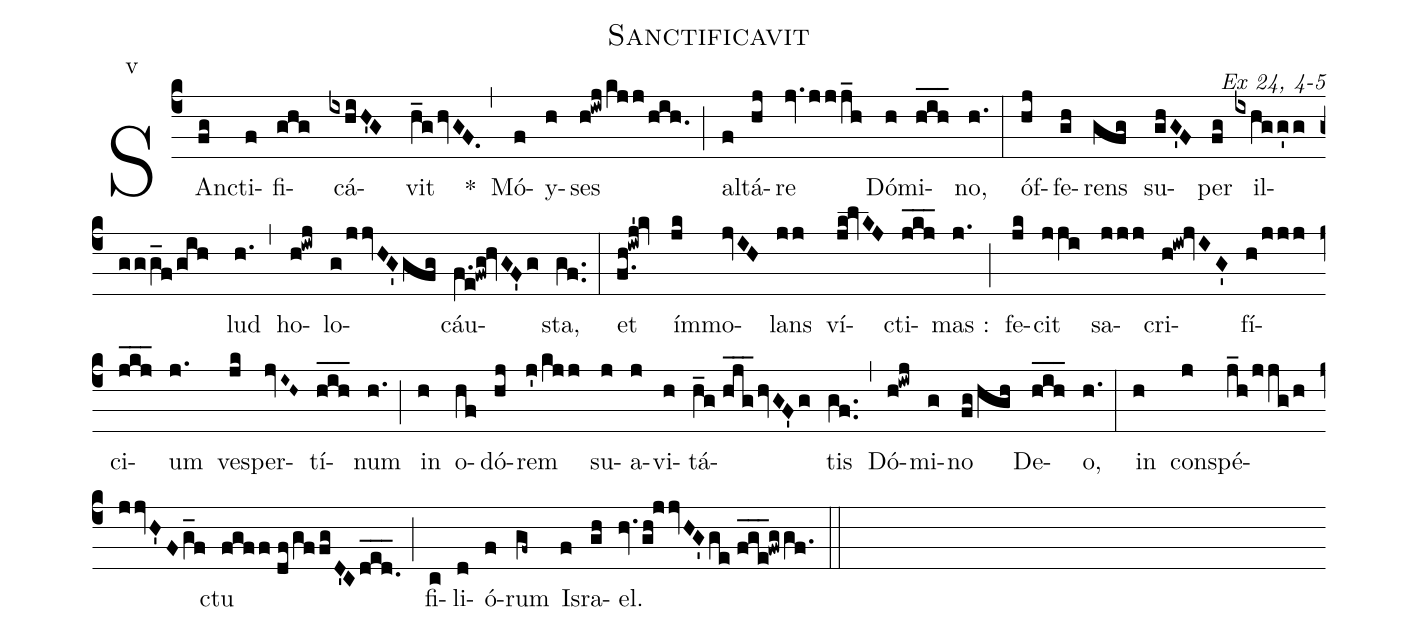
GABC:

name:Sanctificavit;
commentary: Ex 24, 4-5;
mode:v;
%%
(c4) SAn(fg)cti(f)fi(ghg//)cá(ixhiH'G//)vit(h_g/hvGF.) *(,) Mó(f)y(h)ses(h!iwj/kjj/hih.) (;) al(f)tá(hj)re(jv.jjj_h) Dó(h)mi(hih___)no,(h.) (:) óf(hj)fe(gh)rens(gfg) su(ghG'F)per(fg) il(ixhgg'g//ggg_f/gih//)lud(h.) (,) ho(h!iwj)lo(g/jjvHG'/gfg)cáu(f.e!fwg!hvGF'g)sta,(gf..) (:) et(f.h!iwj'!kv) ím(jk)mo(jvIH)lans(jj) ví(jk!lvKJ)cti(jkj___)mas~:(j.) (;) fe(jk)cit(jji) sa(jjj)cri(h!iw!jvIG')fí(h/jjj)ci(jkj___)um(j.) ves(jk)per(jvI~H~)tí(hih___)num(h.) (;) in(h) o(hf)dó(hj)rem(j'/kjj) su(j)a(j)vi(h)tá(h_g//hjg___/hvGF'g)tis(gf..) (,) Dó(h!iwj)mi(g)no(fg/hgh) De(hih___)o,(h.) (:) in(h) con(j)spé(j_h/jjg/h/jjvH'F/g_f)ctu(fgff//df/gf/fgD'C/ded.___) (;) fi(c)li(d)ó(f)rum(gf~) Is(f)ra(gh)el.(hv./gh!jjvHG'/ge//fge___!fwg/gf.) (::)
